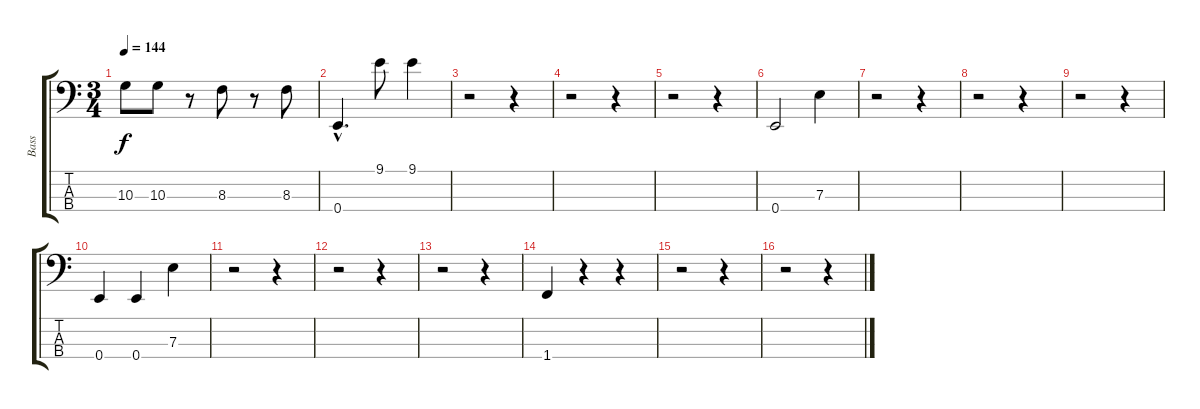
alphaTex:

\track ("Bass" "Bass") {instrument electricbassfinger}
\staff {score tabs}
\tuning (G2 D2 A1 E1) {hide}
\ts (3 4)
\tempo 144
\clef f4
\ks c
10.3.8{dy f} 10.3.8 r.8 8.3.8 r.8 8.3.8 |
0.4{hac}.4{d} 9.1.8 9.1.4 |
r.2 r.4 |
r.2 r.4 |
r.2 r.4 |
0.4.2 7.3.4 |
r.2 r.4 |
r.2 r.4 |
r.2 r.4 |
0.4.4 0.4.4 7.3.4 |
r.2 r.4 |
r.2 r.4 |
r.2 r.4 |
1.4.4 r.4 r.4 |
r.2 r.4 |
r.2 r.4
